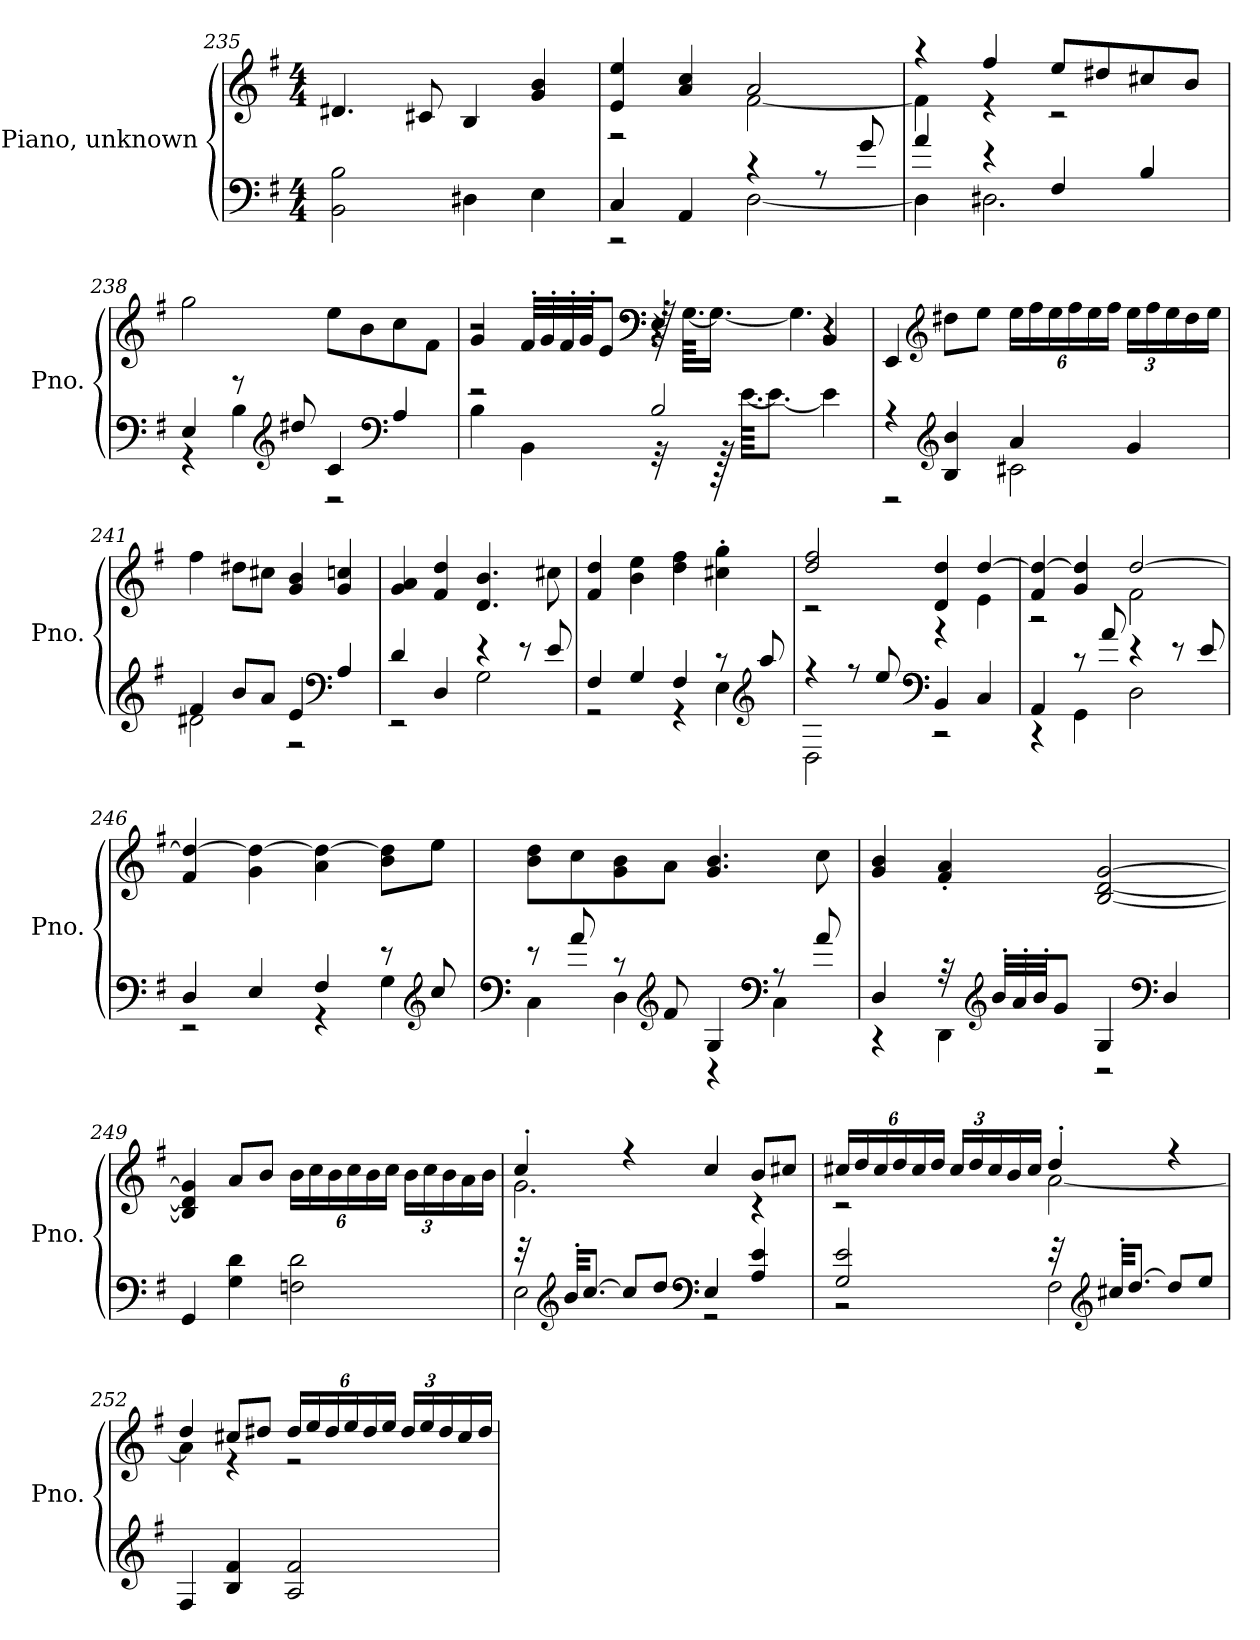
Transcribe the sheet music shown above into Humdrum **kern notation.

**kern	**kern
*part1	*part1
*staff2	*staff1
*I"Piano, unknown	*
*I'Pno.	*
*clefF4	*clefG2
*k[f#]	*k[f#]
*M4/4	*M4/4
=235	=235
2BB\ 2B\	4.d#X/
.	8c#X/
4D#X\	4B/
4E\	4g/ 4b/
=236	=236
*^	*^
4C/	2r	4e/ 4ee/	2r
4AA/	.	4a/ 4cc/	.
4r	[2D\	2a/	[2f#\
8r	.	.	.
8g/	.	.	.
!!LO:LB:g=z	!!
=237	=237	=237	=237
4a/	4D\]	4r	4f#\]
4r	2.D#X\	4ff#/	4r
4F#/	.	8ee/L	2r
.	.	8dd#X/	.
4B/	.	8cc#X/	.
.	.	8b/J	.
*	*	*v	*v
=238	=238	=238
4E/	4r	2gg\
8r	4B\	.
*clefG2	*	*
8dd#X/	.	.
4c/	2r	8ee\L
.	.	8b\
*clefF4	*	*
4A/	.	8cc\
.	.	8f#\J
=239	=239	=239
*	*	*^
*	*	*	*^
2r	4B\	4g/	2r	2r
.	4BB\	32f#'/LLL	.	.
.	.	32g'/	.	.
.	.	32f#'/	.	.
.	.	32g'/JJ	.	.
.	.	8e/J	.	.
*	*	*clefF4	*	*
2B/	32r	4r	128r	4E/
.	.	.	[64.G\KKLL	.
.	128r	.	16.G\JJ_	.
.	[64.e\KKKL	.	.	.
.	8.e\J_	.	.	.
.	.	.	4.G\]	.
.	4e\]	4BB/	.	4r
*	*	*v	*v	*v
!!LO:LB:g=z
=240	=240	=240
4r	2r	4EE/
*clefG2	*	*clefG2
4B/ 4b/	.	8dd#X\L
.	.	8ee\J
*	*	*Xbrackettup
4a/	2c#X\	24ee\LL
.	.	24ff#\
.	.	24ee\
.	.	24ff#\
.	.	24ee\
.	.	24ff#\JJ
4g/	.	24ee\LL
.	.	24ff#\
.	.	24ee\
.	.	16dd#\
.	.	16ee\JJ
=241	=241	=241
4f#/	2d#X\	4ff#\
8b/L	.	8dd#X\L
8a/J	.	8cc#X\J
4e/	2r	4g/ 4b/
*clefF4	*	*
4A/	.	4g/ 4ccn/
=242	=242	=242
4d/	2r	4g/ 4a/
4D/	.	4f#/ 4dd/
4r	2G\	4.d/ 4.b/
8r	.	.
8e/	.	8cc#X\
=243	=243	=243
4F#/	2r	4f#/ 4dd/
4G/	.	4b\ 4ee\
4F#/	4r	4dd\ 4ff#\
8r	4E\	4cc#X\' 4gg\'
*clefG2	*	*
8aa/	.	.
!!LO:LB:g=z
=244	=244	=244
*	*	*^
4r	2D\	2dd/ 2ff#/	2r
8r	.	.	.
8ee/	.	.	.
*clefF4	*	*	*
4BB/	2r	4d/ 4dd/	4r
4C/	.	[4dd/	4e\
=245	=245	=245	=245
4AA/	4r	4f#/ 4dd/_	2r
8r	4GG\	4g/ 4dd/]	.
8a/	.	.	.
4r	2D\	[2dd/	2f#\
8r	.	.	.
8e/	.	.	.
*	*	*v	*v
=246	=246	=246
4D/	2r	4f#/ 4dd/_
4E/	.	4g\ 4dd\_
4F#/	4r	4a\ 4dd\_
8r	4G\	8b\ 8dd\]L
*clefG2	*	*
8cc/	.	8ee\J
=247	=247	=247
*clefF4	*	*
8r	4C\	8b\ 8dd\L
8a/	.	8cc\
8r	4D\	8g\ 8b\
*clefG2	*	*
8f#/	.	8a\J
4G/	4r	4.g/ 4.b/
*clefF4	*	*
8r	4C\	.
8a/	.	8cc\
!!LO:PB:g=z
=248	=248	=248
4D/	4r	4g/ 4b/
32r	4DD\	4f#/' 4a/'
*clefG2	*	*
32b'/LLL	.	.
32a'/	.	.
32b'/JJ	.	.
8g/J	.	.
4G/	2r	[2B/ [2d/ [2g/
*clefF4	*	*
4D/	.	.
*v	*v	*
=249	=249
4GG/	4B/] 4d/] 4g/]
4G\ 4d\	8a/L
.	8b/J
2Fn\ 2d\	24b\LL
.	24cc\
.	24b\
.	24cc\
.	24b\
.	24cc\JJ
.	24b\LL
.	24cc\
.	24b\
.	16a\
.	16b\JJ
=250	=250
*^	*^
32r	2E\	4cc'/	2.g\
*clefG2	*	*	*
32b'/KKL	.	.	.
[8.cc/J	.	.	.
8cc/L]	.	4r	.
8dd/J	.	.	.
*clefF4	*	*	*
4E/	2r	4cc/	.
4A/ 4e/	.	8b/L	4r
.	.	8cc#X/J	.
!!LO:LB:g=z	!!
=251	=251	=251	=251
2G/ 2e/	2r	24cc#X/LL	2r
.	.	24dd/	.
.	.	24cc#/	.
.	.	24dd/	.
.	.	24cc#/	.
.	.	24dd/JJ	.
.	.	24cc#/LL	.
.	.	24dd/	.
.	.	24cc#/	.
.	.	16b/	.
.	.	16cc#/JJ	.
32r	2F#\	4dd'/	[2a\
*clefG2	*	*	*
32cc#X'/KKL	.	.	.
[8.dd/J	.	.	.
8dd/L]	.	4r	.
8ee/J	.	.	.
*v	*v	*	*
=252	=252	=252
4F#/	4dd/	4a\]
4B/ 4f#/	8cc#X/L	4r
.	8dd#X/J	.
2A/ 2f#/	24dd#/LL	2r
.	24ee/	.
.	24dd#/	.
.	24ee/	.
.	24dd#/	.
.	24ee/JJ	.
.	24dd#/LL	.
.	24ee/	.
.	24dd#/	.
.	16cc#/	.
.	16dd#/JJ	.
*	*v	*v
=	=
*-	*-
